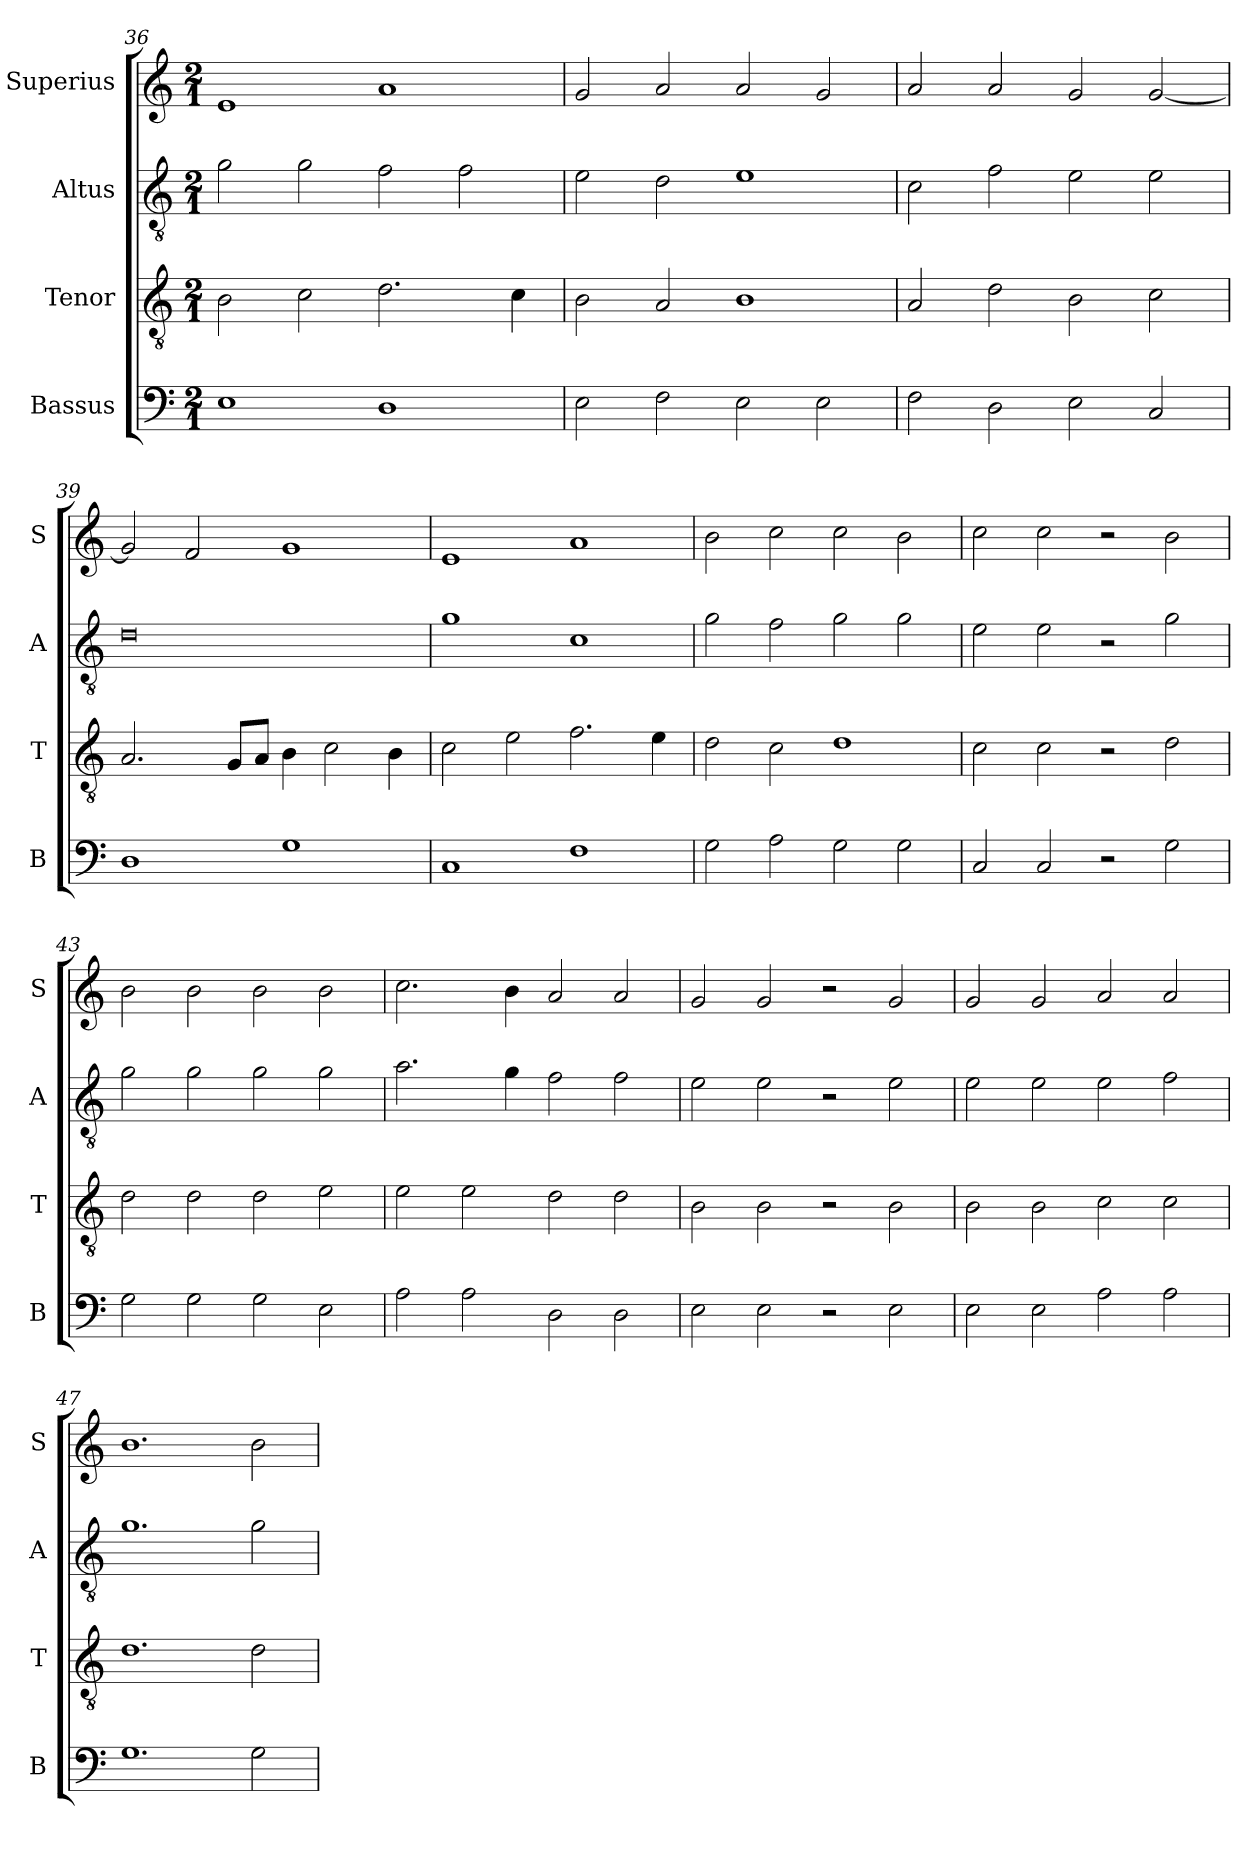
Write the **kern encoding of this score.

**kern	**kern	**kern	**kern
*part4	*part3	*part2	*part1
*staff4	*staff3	*staff2	*staff1
*I"Bassus	*I"Tenor	*I"Altus	*I"Superius
*I'B	*I'T	*I'A	*I'S
*clefF4	*clefGv2	*clefGv2	*clefG2
*k[]	*k[]	*k[]	*k[]
*C:	*C:	*C:	*C:
*M2/1	*M2/1	*M2/1	*M2/1
=36	=36	=36	=36
1E	2B	2g	1e
.	2c	2g	.
1D	2.d	2f	1a
.	.	2f	.
.	4c	.	.
=37	=37	=37	=37
2E	2B	2e	2g
2F	2A	2d	2a
2E	1B	1e	2a
2E	.	.	2g
=38	=38	=38	=38
2F	2A	2c	2a
2D	2d	2f	2a
2E	2B	2e	2g
2C	2c	2e	[2g
=39	=39	=39	=39
1D	2.A	0d	2g]
.	.	.	2f
.	8GL	.	.
.	8AJ	.	.
1G	4B	.	1g
.	2c	.	.
.	4B	.	.
=40	=40	=40	=40
1C	2c	1g	1e
.	2e	.	.
1F	2.f	1c	1a
.	4e	.	.
=41	=41	=41	=41
2G	2d	2g	2b
2A	2c	2f	2cc
2G	1d	2g	2cc
2G	.	2g	2b
=42	=42	=42	=42
2C	2c	2e	2cc
2C	2c	2e	2cc
2r	2r	2r	2r
2G	2d	2g	2b
=43	=43	=43	=43
2G	2d	2g	2b
2G	2d	2g	2b
2G	2d	2g	2b
2E	2e	2g	2b
=44	=44	=44	=44
2A	2e	2.a	2.cc
2A	2e	.	.
.	.	4g	4b
2D	2d	2f	2a
2D	2d	2f	2a
=45	=45	=45	=45
2E	2B	2e	2g
2E	2B	2e	2g
2r	2r	2r	2r
2E	2B	2e	2g
=46	=46	=46	=46
2E	2B	2e	2g
2E	2B	2e	2g
2A	2c	2e	2a
2A	2c	2f	2a
=47	=47	=47	=47
1.G	1.d	1.g	1.b
2G	2d	2g	2b
=	=	=	=
*-	*-	*-	*-
